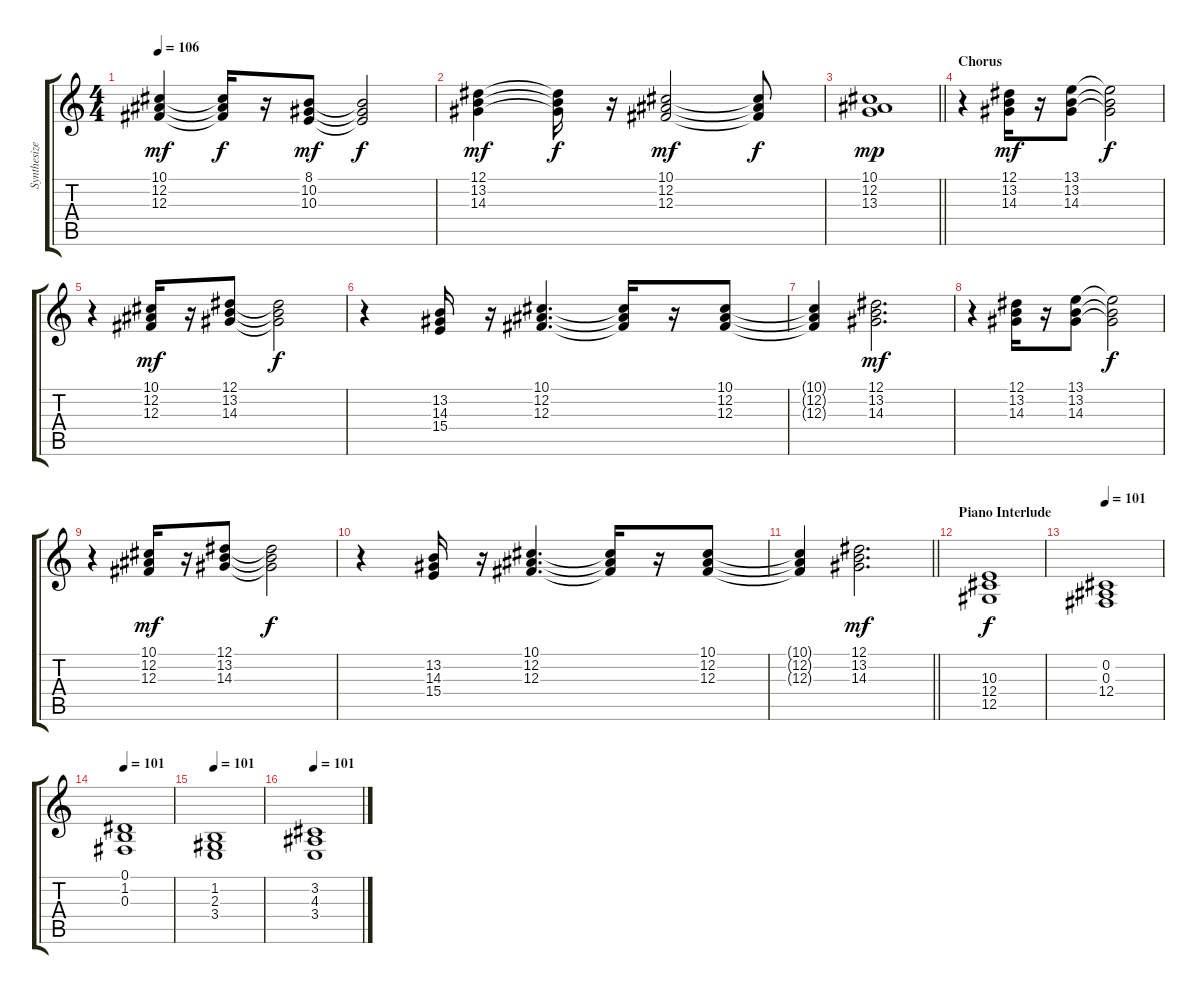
\track ("Synthesizer II" "Synthesize") {instrument synthstrings1}
\staff {score tabs}
\tuning (Eb4 Bb3 Gb3 Db3 Ab2 Eb2) {hide}
\ts (4 4)
\tempo 106
\clef g2
\ks c
(10.1 12.2 12.3).4{dy mf} (10.1{t} 12.2{t} 12.3{t}).16{dy f} r.16 (8.1 10.2 10.3).8{dy mf} (8.1{t} 10.2{t} 10.3{t}).2{dy f} |
(12.1 13.2 14.3).4{dy mf} (12.1{t} 13.2{t} 14.3{t}).16{dy f} r.16 (10.1 12.2 12.3).2{dy mf} (10.1{t} 12.2{t} 12.3{t}).8{dy f} |
\barLineRight lightlight
(10.1 12.2 13.3).1{dy mp} |
\section ("" "Chorus")
r.4 (12.1 13.2 14.3).16{dy mf} r.16 (13.1 13.2 14.3).8 (13.1{t} 13.2{t} 14.3{t}).2{dy f} |
r.4 (10.1 12.2 12.3).16{dy mf} r.16 (12.1 13.2 14.3).8 (12.1{t} 13.2{t} 14.3{t}).2{dy f} |
r.4 (13.2 14.3 15.4).16 r.16 (10.1 12.2 12.3).4{d} (10.1{t} 12.2{t} 12.3{t}).16 r.16 (10.1 12.2 12.3).8 |
(10.1{t} 12.2{t} 12.3{t}).4 (12.1 13.2 14.3).2{d dy mf} |
r.4 (12.1 13.2 14.3).16 r.16 (13.1 13.2 14.3).8 (13.1{t} 13.2{t} 14.3{t}).2{dy f} |
r.4 (10.1 12.2 12.3).16{dy mf} r.16 (12.1 13.2 14.3).8 (12.1{t} 13.2{t} 14.3{t}).2{dy f} |
r.4 (13.2 14.3 15.4).16 r.16 (10.1 12.2 12.3).4{d} (10.1{t} 12.2{t} 12.3{t}).16 r.16 (10.1 12.2 12.3).8 |
\barLineRight lightlight
(10.1{t} 12.2{t} 12.3{t}).4 (12.1 13.2 14.3).2{d dy mf} |
\section ("" "Piano Interlude")
(10.3 12.4 12.5).1{dy f} |
\tempo 101
(0.2 0.3 12.4).1 |
\tempo 101
(0.1 1.2 0.3).1 |
\tempo 101
(1.2 2.3 3.4).1 |
\tempo 101
(3.2 4.3 3.4).1
